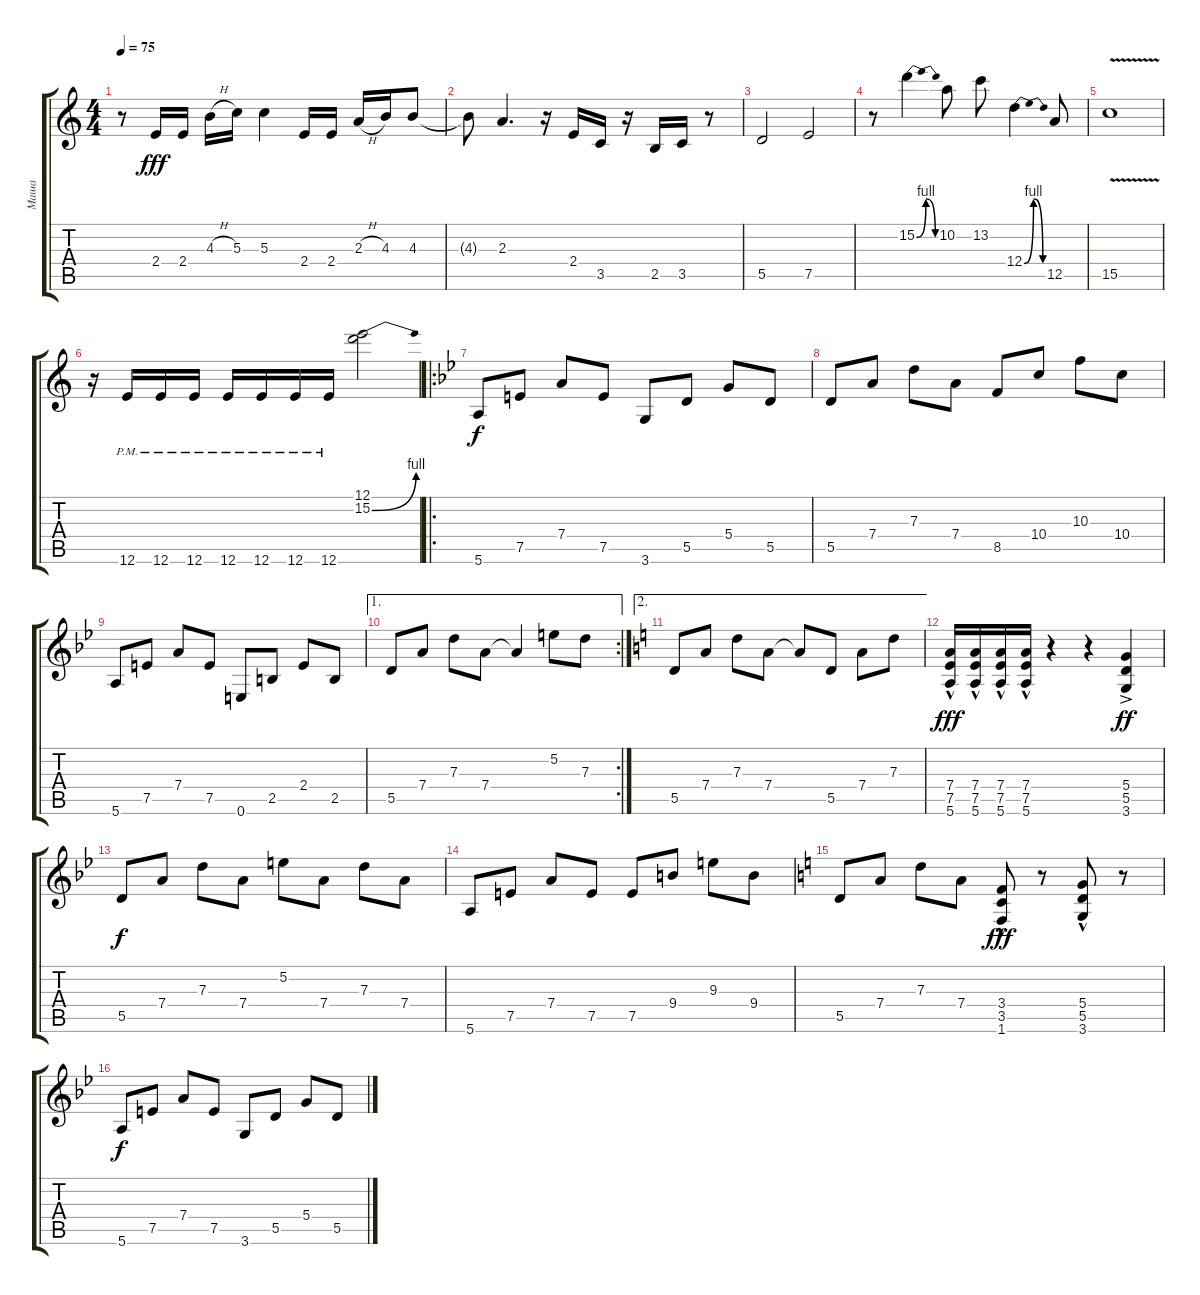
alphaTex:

\track ("Маша" "Маша") {instrument acousticguitarsteel}
\staff {score tabs}
\tuning (E4 B3 G3 D3 A2 E2) {hide}
\ts (4 4)
\tempo 75
\clef g2
\ks aminor
r.8{dy fff} 2.4.16 2.4.16 4.3{h}.16 5.3.16 5.3.4 2.4.16 2.4.16 2.3{h}.16 4.3.16 4.3.8 |
4.3{t}.8 2.3.4{d} r.16 2.4.16 3.5.16 r.16 2.5.16 3.5.16 r.8 |
5.5.2 7.5.2 |
r.8 15.2{be (bendrelease 0 0 30 4 30 4 60 0)}.4 10.2.8 13.2.8 12.4{be (bendrelease 0 0 30 4 30 4 60 0)}.4 12.5.8 |
15.5{v}.1 |
r.16 12.6{pm}.16 12.6{pm}.16 12.6{pm}.16 12.6{pm}.16 12.6{pm}.16 12.6{pm}.16 12.6{pm}.16 (12.1 15.2{be (bend 0 0 60 4)}).2 |
\ro
\ks gminor
5.6.8{dy f} 7.5.8 7.4.8 7.5.8 3.6.8 5.5.8 5.4.8 5.5.8 |
5.5.8 7.4.8 7.3.8 7.4.8 8.5.8 10.4.8 10.3.8 10.4.8 |
5.6.8 7.5.8 7.4.8 7.5.8 0.6.8 2.5.8 2.4.8 2.5.8 |
\ae 1
\rc 2
5.5.8 7.4.8 7.3.8 7.4.8 7.4{t}.4 5.2.8 7.3.8 |
\ae 2
\ks aminor
5.5.8 7.4.8 7.3.8 7.4.8 7.4{t}.8 5.5.8 7.4.8 7.3.8 |
(7.4{hac} 7.5{hac} 5.6{hac}).16{dy fff} (7.4{hac} 7.5{hac} 5.6{hac}).16 (7.4{hac} 7.5{hac} 5.6{hac}).16 (7.4{hac} 7.5{hac} 5.6{hac}).16 r.4 r.4 (5.4{ac} 5.5{ac} 3.6{ac}).4{dy ff} |
\ks gminor
5.5.8{dy f} 7.4.8 7.3.8 7.4.8 5.2.8 7.4.8 7.3.8 7.4.8 |
5.6.8 7.5.8 7.4.8 7.5.8 7.5.8 9.4.8 9.3.8 9.4.8 |
\ks aminor
5.5.8 7.4.8 7.3.8 7.4.8 (3.4{hac} 3.5{hac} 1.6{hac}).8{dy fff} r.8 (5.4{hac} 5.5{hac} 3.6{hac}).8 r.8 |
\ks gminor
5.6.8{dy f} 7.5.8 7.4.8 7.5.8 3.6.8 5.5.8 5.4.8 5.5.8
